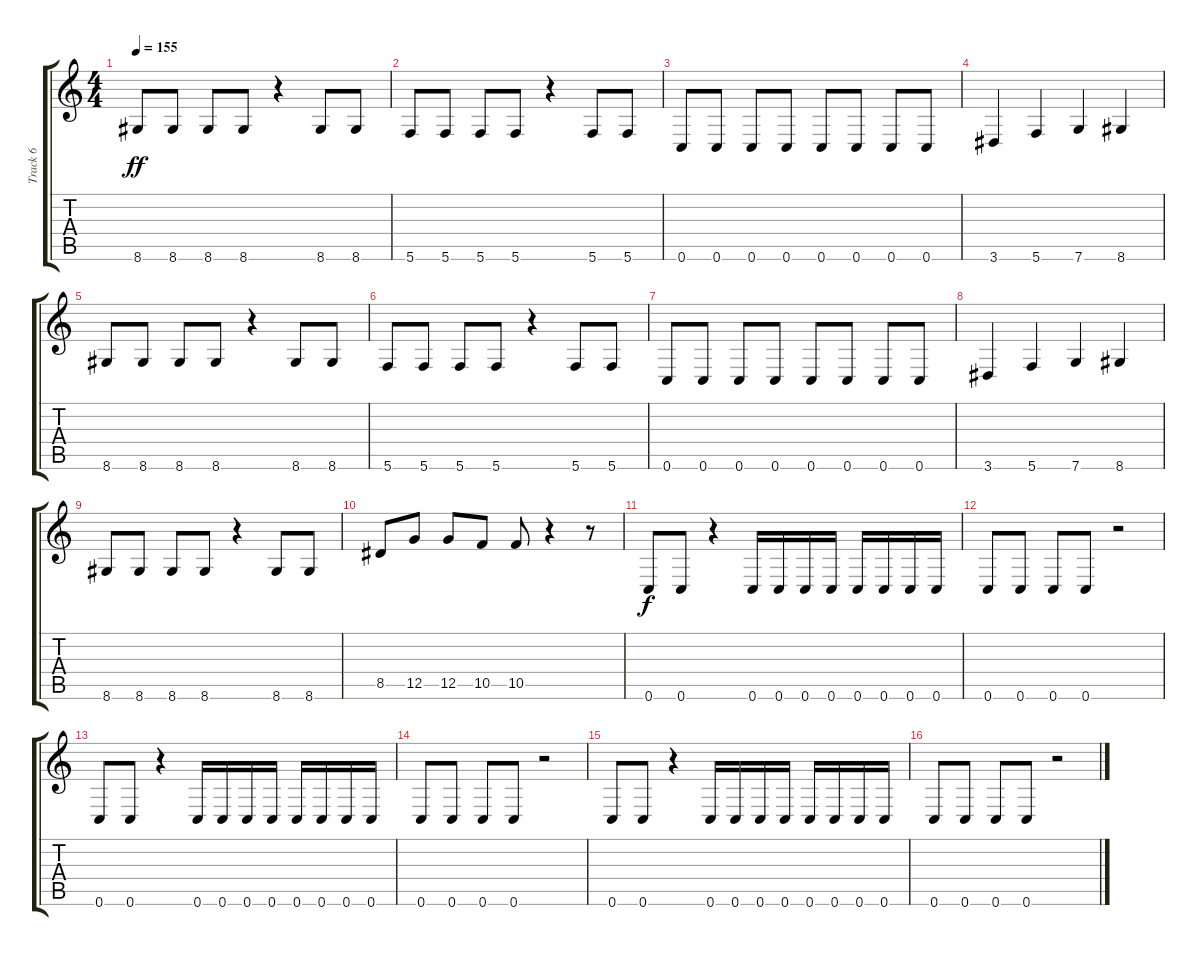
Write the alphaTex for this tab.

\track ("Track 6" "Track 6") {instrument electricbasspick}
\staff {score tabs}
\tuning (D4 A3 F3 C3 G2 C2) {hide}
\ts (4 4)
\tempo 155
\clef g2
\ks c
8.6.8{dy ff} 8.6.8 8.6.8 8.6.8 r.4 8.6.8 8.6.8 |
5.6.8 5.6.8 5.6.8 5.6.8 r.4 5.6.8 5.6.8 |
0.6.8 0.6.8 0.6.8 0.6.8 0.6.8 0.6.8 0.6.8 0.6.8 |
3.6.4 5.6.4 7.6.4 8.6.4 |
8.6.8 8.6.8 8.6.8 8.6.8 r.4 8.6.8 8.6.8 |
5.6.8 5.6.8 5.6.8 5.6.8 r.4 5.6.8 5.6.8 |
0.6.8 0.6.8 0.6.8 0.6.8 0.6.8 0.6.8 0.6.8 0.6.8 |
3.6.4 5.6.4 7.6.4 8.6.4 |
8.6.8 8.6.8 8.6.8 8.6.8 r.4 8.6.8 8.6.8 |
8.5.8 12.5.8 12.5.8 10.5.8 10.5.8 r.4 r.8 |
0.6.8{dy f} 0.6.8 r.4 0.6.16 0.6.16 0.6.16 0.6.16 0.6.16 0.6.16 0.6.16 0.6.16 |
0.6.8 0.6.8 0.6.8 0.6.8 r.2 |
0.6.8 0.6.8 r.4 0.6.16 0.6.16 0.6.16 0.6.16 0.6.16 0.6.16 0.6.16 0.6.16 |
0.6.8 0.6.8 0.6.8 0.6.8 r.2 |
0.6.8 0.6.8 r.4 0.6.16 0.6.16 0.6.16 0.6.16 0.6.16 0.6.16 0.6.16 0.6.16 |
0.6.8 0.6.8 0.6.8 0.6.8 r.2
